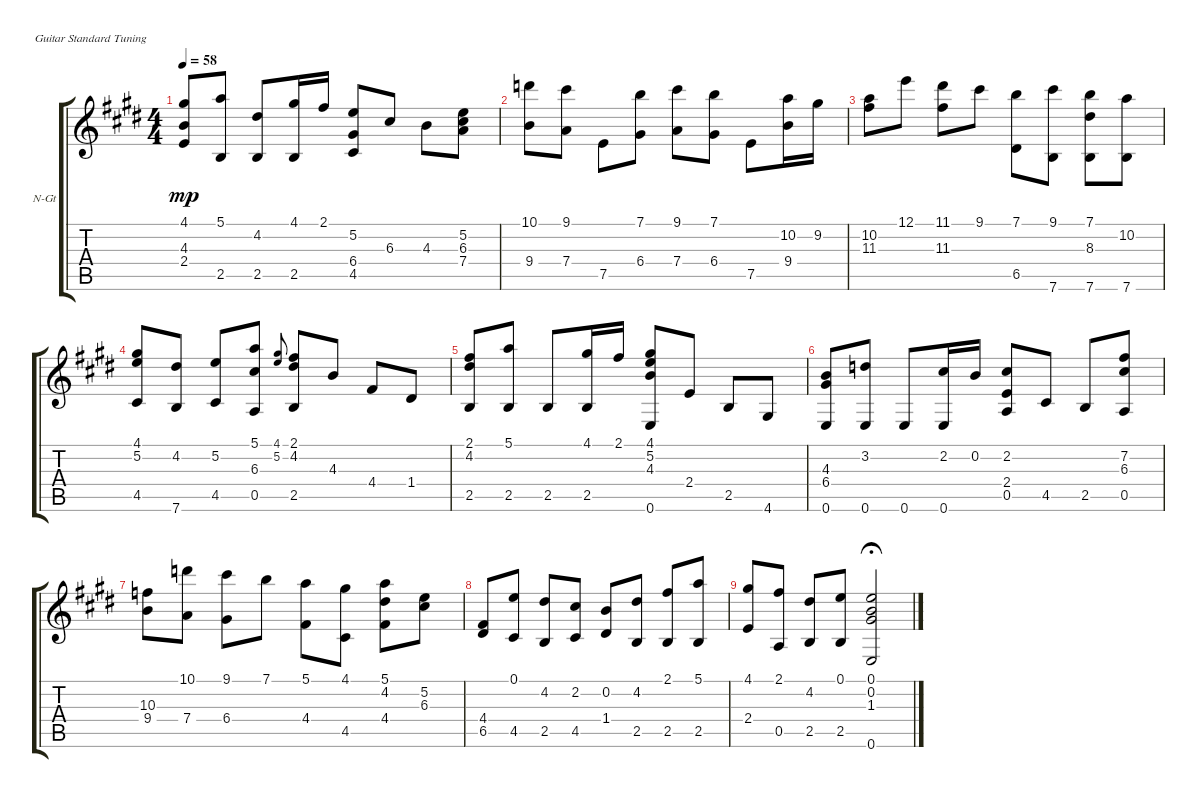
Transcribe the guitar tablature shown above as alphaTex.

\defaultSystemsLayout 4
\bracketExtendMode groupsimilarinstruments
\firstSystemTrackNameOrientation horizontal
\otherSystemsTrackNameOrientation horizontal
\track ("Nylon Guitar" "N-Gt") {instrument acousticguitarnylon}
\staff {score tabs}
\tuning (E4 B3 G3 D3 A2 E2)
\ts (4 4)
\tempo 58
\clef g2
\ks e
(2.4 4.3 4.1).8{dy mp} (5.1 2.5).8 (4.2 2.5).8 (2.5 4.1).16 2.1.16 (4.5 6.4 5.2).8 6.3.8 4.3.8 (5.2 6.3 7.4).8 |
(9.4 10.1).8 (9.1 7.4).8 7.5.8 (7.1 6.4).8 (7.4 9.1).8 (7.1 6.4).8 7.5.8 (9.4 10.2).16 9.2.16 |
(10.2 11.3).8 12.1.8 (11.1 11.3).8 9.1.8 (7.1 6.5).8 (7.6 9.1).8 (7.1 8.3 7.6).8 (10.2 7.6).8 |
(4.1 5.2 4.5).8 (4.2 7.6).8 (5.2 4.5).8 (5.1 6.3 0.5).8 (4.1 5.2).8{gr onbeat} (2.1 4.2 2.5).8 4.3.8 4.4.8 1.4.8 |
(2.5 4.2 2.1).8 (5.1 2.5).8 2.5.8 (2.5 4.1).16 2.1.16 (4.1 5.2 4.3 0.6).8 2.4.8 2.5.8 4.6.8 |
(0.6 4.3 6.4).8 (3.2 0.6).8 0.6.8 (0.6 2.2).16 0.2.16 (2.2 2.4 0.5).8 4.5.8 2.5.8 (0.5 7.2 6.3).8 |
(9.4 10.3).8 (7.4 10.1).8 (9.1 6.4).8 7.1.8 (5.1 4.4).8 (4.1 4.5).8 (5.1 4.2 4.4).8 (5.2 6.3).8 |
(4.4 6.5).8 (4.5 0.1).8 (4.2 2.5).8 (2.2 4.5).8 (1.4 0.2).8 (4.2 2.5).8 (2.5 2.1).8 (5.1 2.5).8 |
(4.1 2.4).8 (0.5 2.1).8 (4.2 2.5).8 (0.1 2.5).8 (0.1 0.2 1.3 0.6).2{fermata (medium 0.5)}
